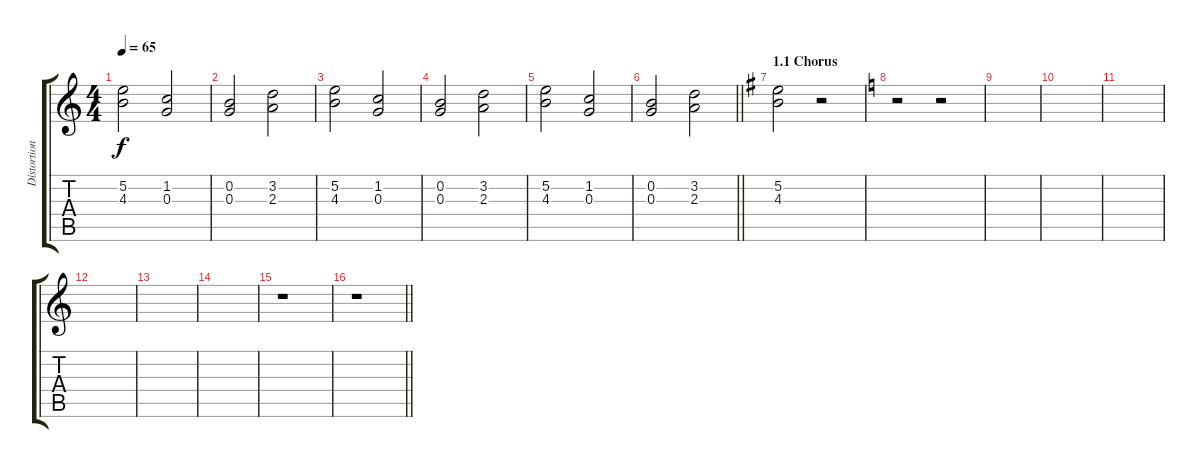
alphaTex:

\track ("Distortion 2" "Distortion") {instrument overdrivenguitar}
\staff {score tabs}
\tuning (E4 B3 G3 D3 A2 E2) {hide}
\ts (4 4)
\tempo 65
\clef g2
\ks c
(5.2 4.3).2{dy f} (1.2 0.3).2 |
(0.2 0.3).2 (3.2 2.3).2 |
(5.2 4.3).2 (1.2 0.3).2 |
(0.2 0.3).2 (3.2 2.3).2 |
(5.2 4.3).2 (1.2 0.3).2 |
\barLineRight lightlight
(0.2 0.3).2 (3.2 2.3).2 |
\section ("" "1.1 Chorus ")
\ks eminor
(5.2 4.3).2 r.2 |
\ks c
r.2 r.2 |
|
|
|
|
|
|
r.1 |
\barLineRight lightlight
r.1
